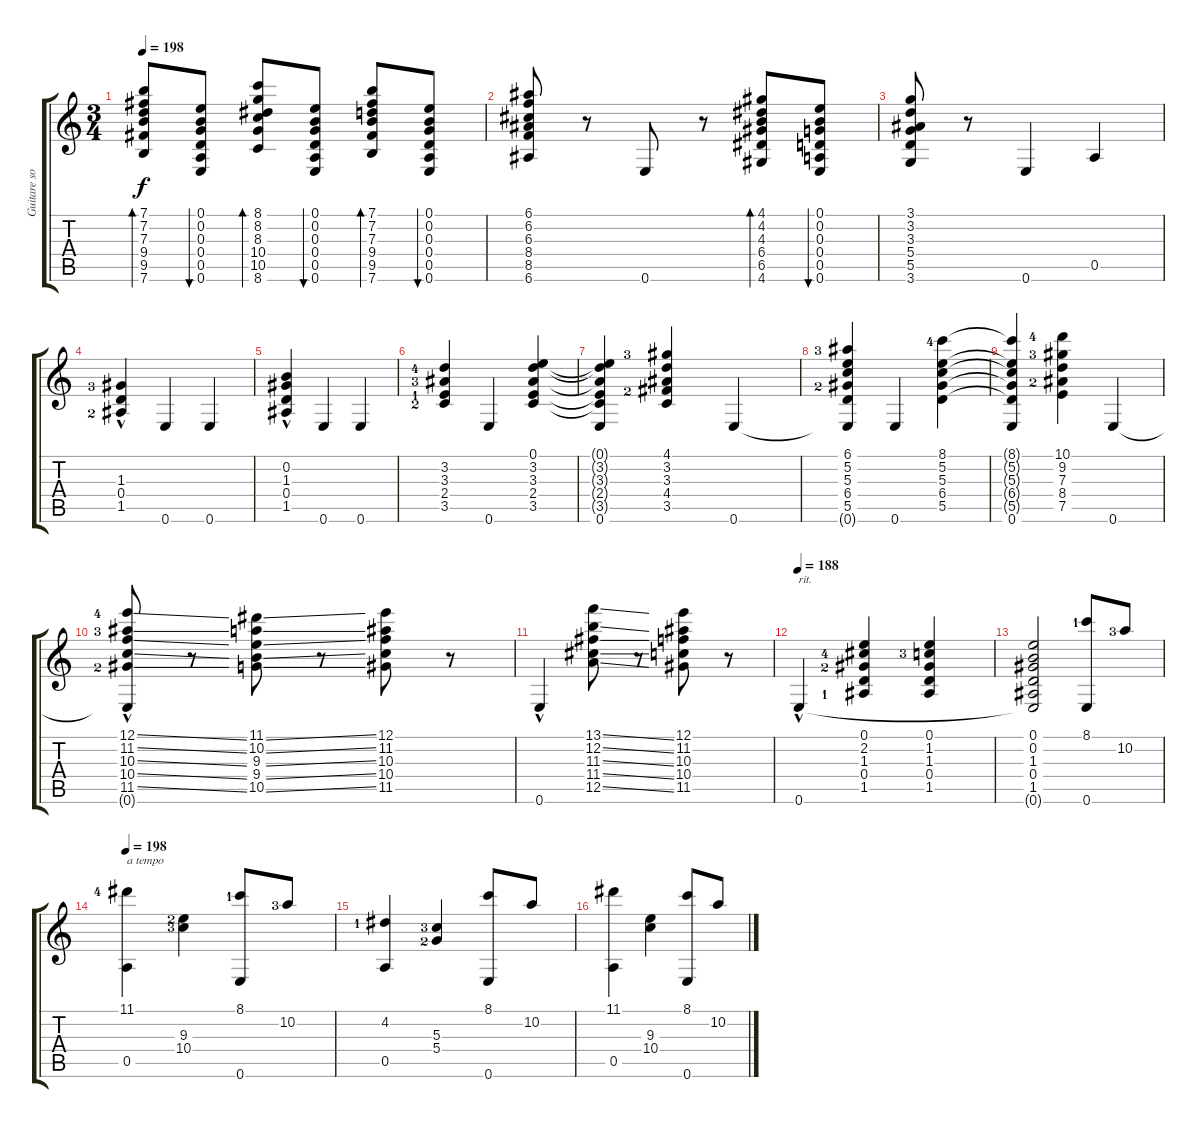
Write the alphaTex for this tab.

\track ("Guitare solo" "Guitare so") {instrument acousticguitarnylon}
\staff {score tabs}
\tuning (E4 B3 G3 D3 A2 E2) {hide}
\ts (3 4)
\tempo 198
\clef g2
\ks c
(7.1 7.2 7.3 9.4 9.5 7.6).8{bd 60 dy f} (0.1 0.2 0.3 0.4 0.5 0.6).8{bu 60} (8.1 8.2 8.3 10.4 10.5 8.6).8{bd 60} (0.1 0.2 0.3 0.4 0.5 0.6).8{bu 60} (7.1 7.2 7.3 9.4 9.5 7.6).8{bd 60} (0.1 0.2 0.3 0.4 0.5 0.6).8{bu 60} |
(6.1 6.2 6.3 8.4 8.5 6.6).8 r.8 0.6.8 r.8 (4.1 4.2 4.3 6.4 6.5 4.6).8{bd 60} (0.1 0.2 0.3 0.4 0.5 0.6).8{bu 60} |
(3.1 3.2 3.3 5.4 5.5 3.6).8 r.8 0.6.4 0.5.4 |
(1.3{hac lf 4} 0.4{hac} 1.5{hac lf 3}).4 0.6.4 0.6.4 |
(0.2{hac} 1.3{hac} 0.4{hac} 1.5{hac}).4 0.6.4 0.6.4 |
(3.2{lf 5} 3.3{lf 4} 2.4{lf 2} 3.5{lf 3}).4 0.6.4 (0.1 3.2 3.3 2.4 3.5).4 |
(0.1{t} 3.2{t} 3.3{t} 2.4{t} 3.5{t} 0.6).4 (4.1{lf 4} 3.2 3.3 4.4{lf 3} 3.5).4 0.6.4 |
(6.1{lf 4} 5.2 5.3 6.4{lf 3} 5.5 0.6{t}).4 0.6.4 (8.1{lf 5} 5.2 5.3 6.4 5.5).4 |
(8.1{t} 5.2{t} 5.3{t} 6.4{t} 5.5{t} 0.6).4 (10.1{lf 5} 9.2{lf 4} 7.3 8.4{lf 3} 7.5).4 0.6.4 |
(12.1{ss lf 5} 11.2{ss lf 4} 10.3{ss} 10.4{ss} 11.5{ss lf 3} 0.6{hac t}).8 r.8 (11.1{ss} 10.2{ss} 9.3{ss} 9.4{ss} 10.5{ss}).8 r.8 (12.1 11.2 10.3 10.4 11.5).8 r.8 |
0.6{hac}.4 (13.1{ss} 12.2{ss} 11.3{ss} 11.4{ss} 12.5{ss}).8 r.8 (12.1 11.2 10.3 10.4 11.5).8 r.8 |
\tempo 188
0.6{hac}.4{txt "rit."} (0.1 2.2{lf 5} 1.3{lf 3} 0.4 1.5{lf 2}).4 (0.1 1.2{lf 4} 1.3 0.4 1.5).4 |
(0.1 0.2 1.3 0.4 1.5 0.6{t}).2 (8.1{lf 2} 0.6).8 10.2{lf 4}.8 |
\tempo 198
(11.1{lf 5} 0.5).4{txt "a tempo"} (9.3{lf 3} 10.4{lf 4}).4 (8.1{lf 2} 0.6).8 10.2{lf 4}.8 |
(4.2{lf 2} 0.5).4 (5.3{lf 4} 5.4{lf 3}).4 (8.1 0.6).8 10.2.8 |
(11.1 0.5).4 (9.3 10.4).4 (8.1 0.6).8 10.2.8
